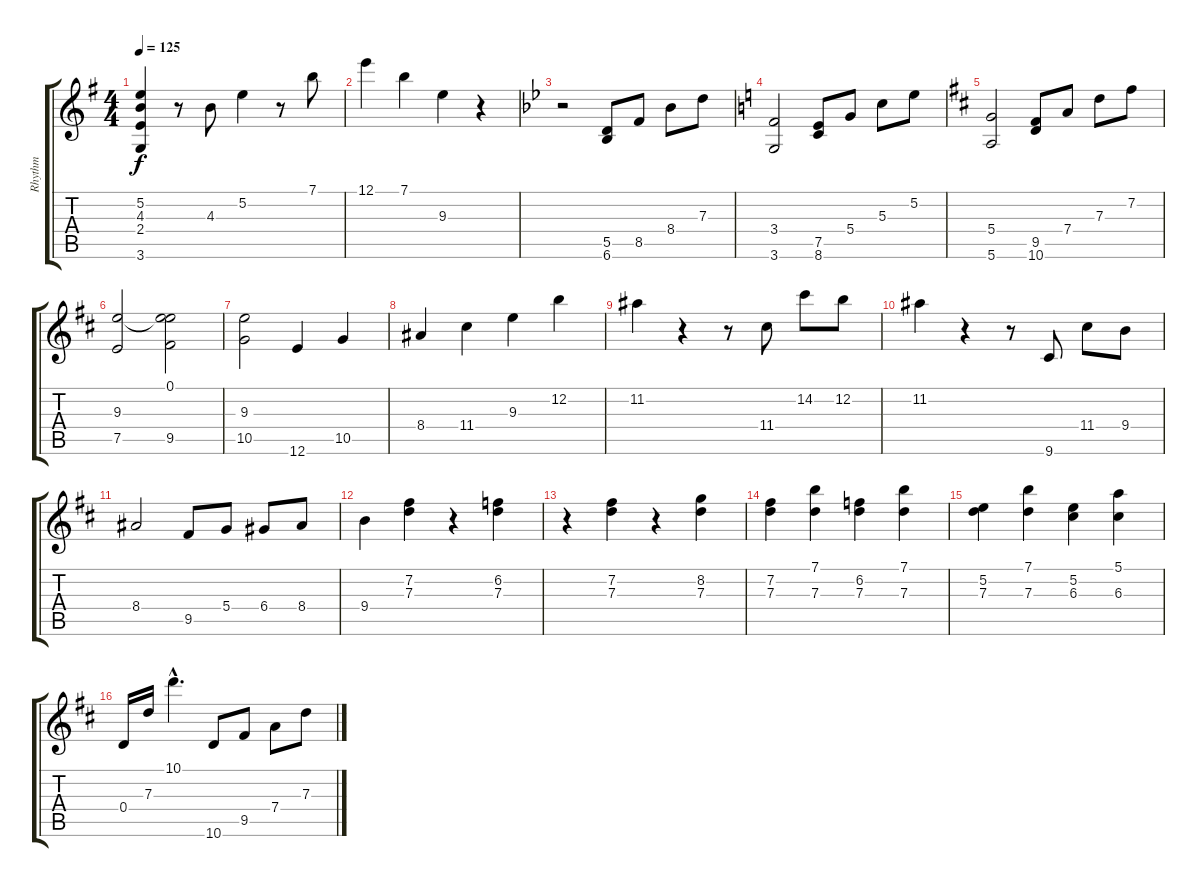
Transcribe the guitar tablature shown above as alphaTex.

\track ("Rhythm" "Rhythm") {instrument distortionguitar}
\staff {score tabs}
\tuning (E4 B3 G3 D3 A2 E2) {hide}
\ts (4 4)
\tempo 125
\clef g2
\ks g
(5.2 4.3 2.4 3.6).4{dy f} r.8 4.3.8 5.2.4 r.8 7.1.8 |
12.1.4 7.1.4 9.3.4 r.4 |
\ks bb
r.2 (5.5 6.6).8 8.5.8 8.4.8 7.3.8 |
\ks c
(3.4 3.6).2 (7.5 8.6).8 5.4.8 5.3.8 5.2.8 |
\ks d
(5.4 5.6).2 (9.5 10.6).8 7.4.8 7.3.8 7.2.8 |
(9.3 7.5).2 (0.1 9.3{t} 9.5).2 |
(9.3 10.5).2 12.6.4 10.5.4 |
8.4.4 11.4.4 9.3.4 12.2.4 |
11.2.4 r.4 r.8 11.4.8 14.2.8 12.2.8 |
11.2.4 r.4 r.8 9.6.8 11.4.8 9.4.8 |
8.4.2 9.5.8 5.4.8 6.4.8 8.4.8 |
9.4.4 (7.2 7.3).4 r.4 (6.2 7.3).4 |
r.4 (7.2 7.3).4 r.4 (8.2 7.3).4 |
(7.2 7.3).4 (7.1 7.3).4 (6.2 7.3).4 (7.1 7.3).4 |
(5.2 7.3).4 (7.1 7.3).4 (5.2 6.3).4 (5.1 6.3).4 |
0.4.16 7.3.16 10.1{hac}.4{d} 10.6.8 9.5.8 7.4.8 7.3.8
